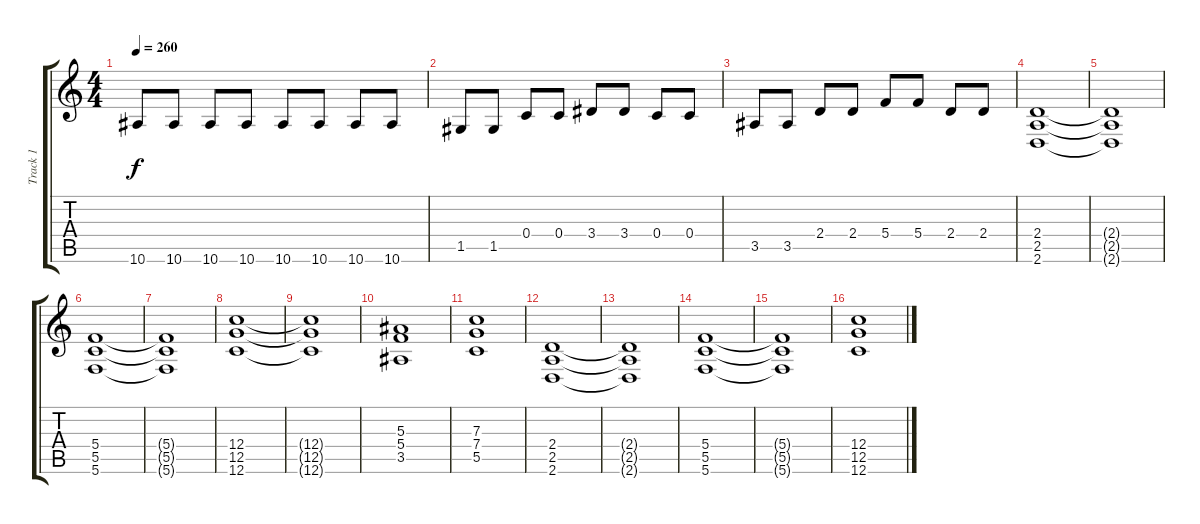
\track ("Track 1" "Track 1") {instrument distortionguitar}
\staff {score tabs}
\tuning (D4 A3 F3 C3 G2 C2) {hide}
\ts (4 4)
\tempo 260
\clef g2
\ks c
10.6.8{dy f} 10.6.8 10.6.8 10.6.8 10.6.8 10.6.8 10.6.8 10.6.8 |
1.5.8 1.5.8 0.4.8 0.4.8 3.4.8 3.4.8 0.4.8 0.4.8 |
3.5.8 3.5.8 2.4.8 2.4.8 5.4.8 5.4.8 2.4.8 2.4.8 |
(2.4 2.5 2.6).1 |
(2.4{t} 2.5{t} 2.6{t}).1 |
(5.4 5.5 5.6).1 |
(5.4{t} 5.5{t} 5.6{t}).1 |
(12.4 12.5 12.6).1 |
(12.4{t} 12.5{t} 12.6{t}).1 |
(5.3 5.4 3.5).1 |
(7.3 7.4 5.5).1 |
(2.4 2.5 2.6).1 |
(2.4{t} 2.5{t} 2.6{t}).1 |
(5.4 5.5 5.6).1 |
(5.4{t} 5.5{t} 5.6{t}).1 |
(12.4 12.5 12.6).1
